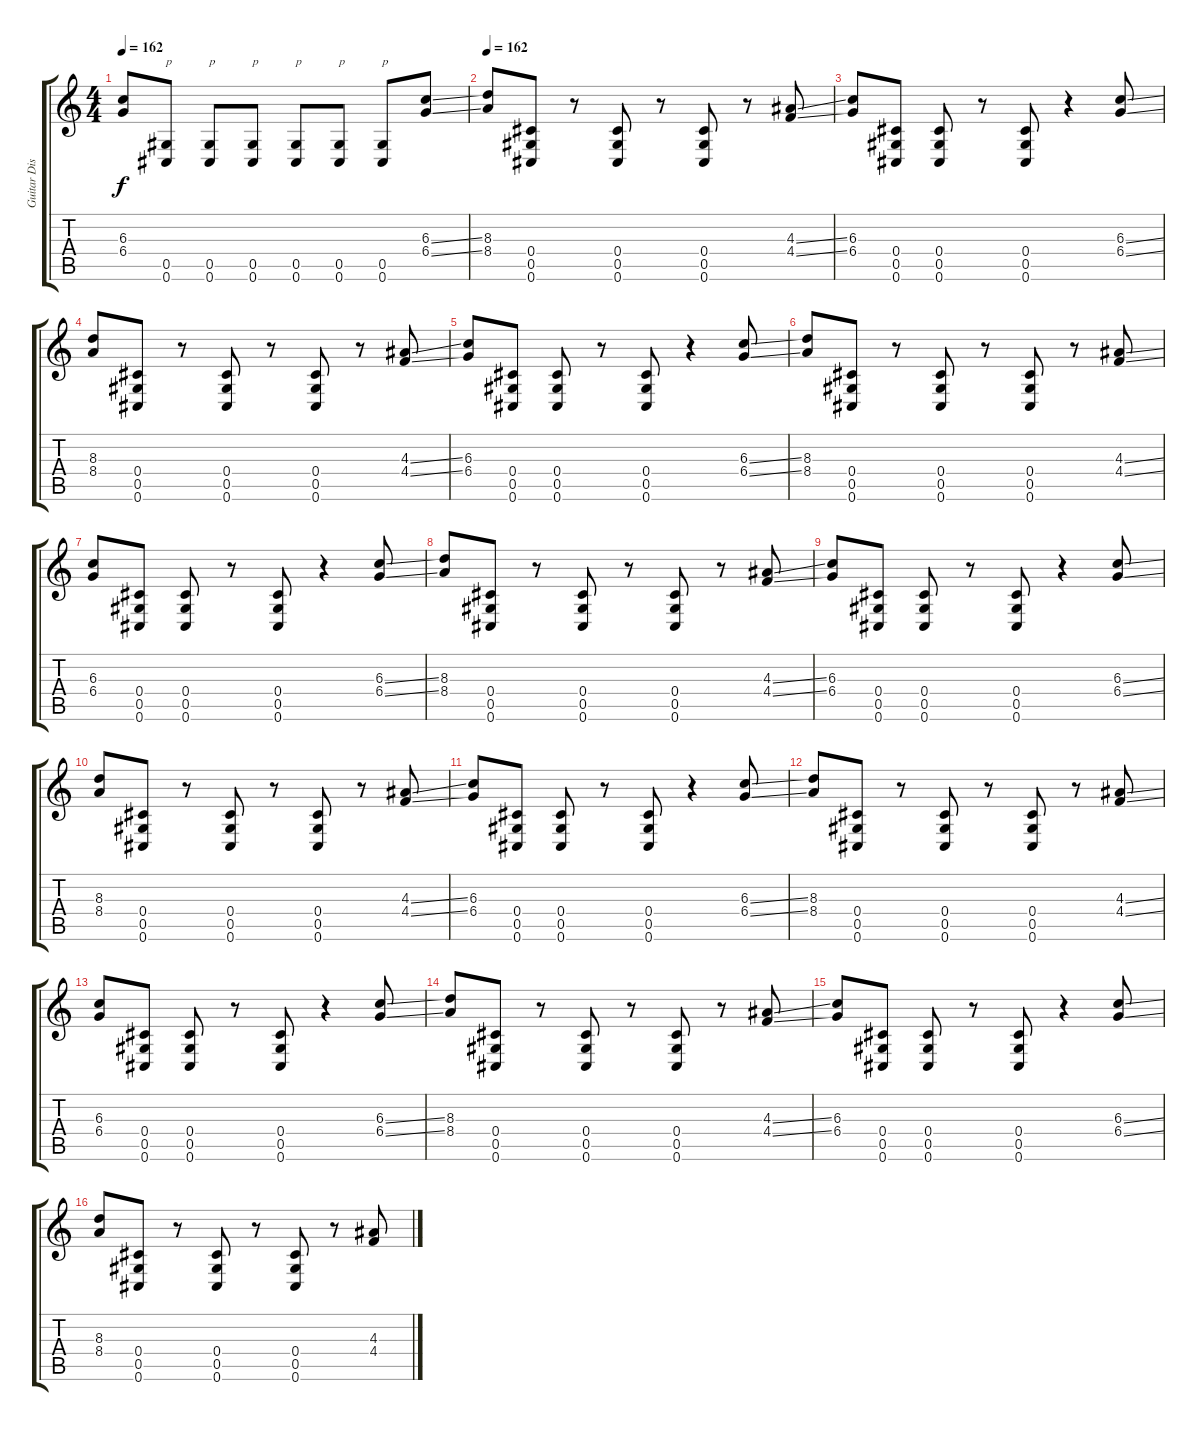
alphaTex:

\track ("Guitar Disto 2" "Guitar Dis") {instrument distortionguitar}
\staff {score tabs}
\tuning (Eb4 Bb3 Gb3 Db3 Ab2 Db2) {hide}
\ts (4 4)
\tempo 162
\clef g2
\ks c
(6.3 6.4).8{dy f} (0.5 0.6).8{txt "p"} (0.5 0.6).8{txt "p"} (0.5 0.6).8{txt "p"} (0.5 0.6).8{txt "p"} (0.5 0.6).8{txt "p"} (0.5 0.6).8{txt "p"} (6.3{ss} 6.4{ss}).8 |
\tempo 162
(8.3 8.4).8{volume 10} (0.4 0.5 0.6).8 r.8 (0.4 0.5 0.6).8 r.8 (0.4 0.5 0.6).8 r.8 (4.3{ss} 4.4{ss}).8 |
(6.3 6.4).8 (0.4 0.5 0.6).8 (0.4 0.5 0.6).8 r.8 (0.4 0.5 0.6).8 r.4 (6.3{ss} 6.4{ss}).8 |
(8.3 8.4).8 (0.4 0.5 0.6).8 r.8 (0.4 0.5 0.6).8 r.8 (0.4 0.5 0.6).8 r.8 (4.3{ss} 4.4{ss}).8 |
(6.3 6.4).8 (0.4 0.5 0.6).8 (0.4 0.5 0.6).8 r.8 (0.4 0.5 0.6).8 r.4 (6.3{ss} 6.4{ss}).8 |
(8.3 8.4).8 (0.4 0.5 0.6).8 r.8 (0.4 0.5 0.6).8 r.8 (0.4 0.5 0.6).8 r.8 (4.3{ss} 4.4{ss}).8 |
(6.3 6.4).8 (0.4 0.5 0.6).8 (0.4 0.5 0.6).8 r.8 (0.4 0.5 0.6).8 r.4 (6.3{ss} 6.4{ss}).8 |
(8.3 8.4).8 (0.4 0.5 0.6).8 r.8 (0.4 0.5 0.6).8 r.8 (0.4 0.5 0.6).8 r.8 (4.3{ss} 4.4{ss}).8 |
(6.3 6.4).8 (0.4 0.5 0.6).8 (0.4 0.5 0.6).8 r.8 (0.4 0.5 0.6).8 r.4 (6.3{ss} 6.4{ss}).8 |
(8.3 8.4).8 (0.4 0.5 0.6).8 r.8 (0.4 0.5 0.6).8 r.8 (0.4 0.5 0.6).8 r.8 (4.3{ss} 4.4{ss}).8 |
(6.3 6.4).8 (0.4 0.5 0.6).8 (0.4 0.5 0.6).8 r.8 (0.4 0.5 0.6).8 r.4 (6.3{ss} 6.4{ss}).8 |
(8.3 8.4).8 (0.4 0.5 0.6).8 r.8 (0.4 0.5 0.6).8 r.8 (0.4 0.5 0.6).8 r.8 (4.3{ss} 4.4{ss}).8 |
(6.3 6.4).8 (0.4 0.5 0.6).8 (0.4 0.5 0.6).8 r.8 (0.4 0.5 0.6).8 r.4 (6.3{ss} 6.4{ss}).8 |
(8.3 8.4).8 (0.4 0.5 0.6).8 r.8 (0.4 0.5 0.6).8 r.8 (0.4 0.5 0.6).8 r.8 (4.3{ss} 4.4{ss}).8 |
(6.3 6.4).8 (0.4 0.5 0.6).8 (0.4 0.5 0.6).8 r.8 (0.4 0.5 0.6).8 r.4 (6.3{ss} 6.4{ss}).8 |
(8.3 8.4).8 (0.4 0.5 0.6).8 r.8 (0.4 0.5 0.6).8 r.8 (0.4 0.5 0.6).8 r.8 (4.3{ss} 4.4{ss}).8
